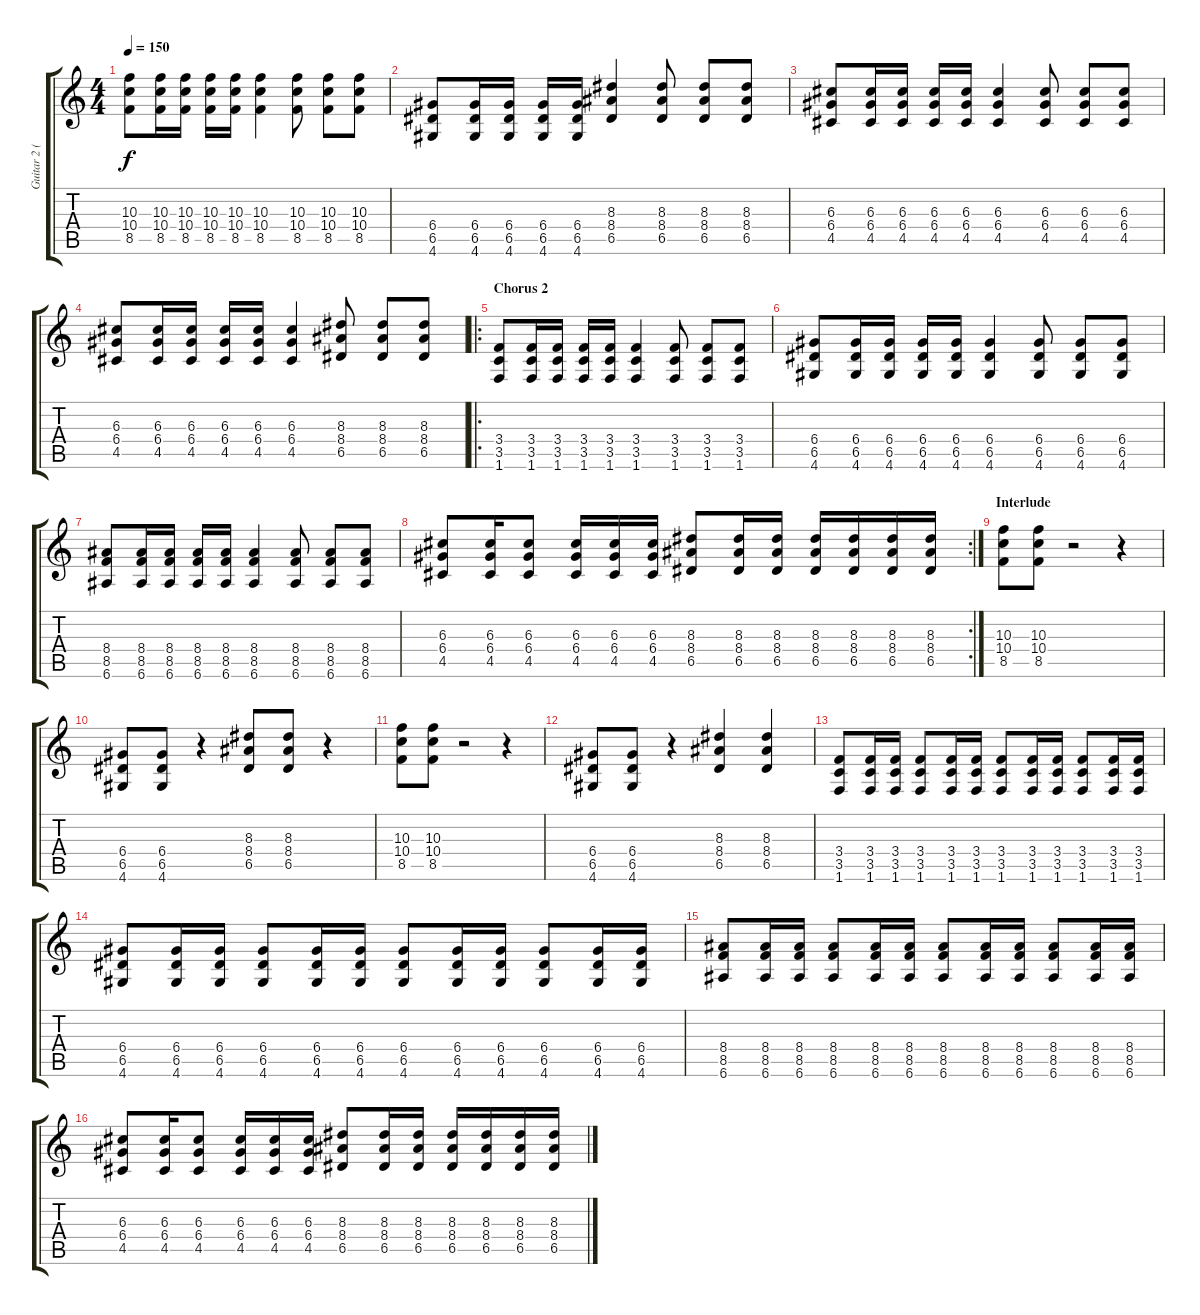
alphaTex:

\track ("Guitar 2 (Noodles)" "Guitar 2 (") {instrument overdrivenguitar}
\staff {score tabs}
\tuning (E4 B3 G3 D3 A2 E2) {hide}
\ts (4 4)
\tempo 150
\clef g2
\ks c
(10.3 10.4 8.5).8{dy f} (10.3 10.4 8.5).16 (10.3 10.4 8.5).16 (10.3 10.4 8.5).16 (10.3 10.4 8.5).16 (10.3 10.4 8.5).4 (10.3 10.4 8.5).8 (10.3 10.4 8.5).8 (10.3 10.4 8.5).8 |
(6.4 6.5 4.6).8 (6.4 6.5 4.6).16 (6.4 6.5 4.6).16 (6.4 6.5 4.6).16 (6.4 6.5 4.6).16 (8.3 8.4 6.5).4 (8.3 8.4 6.5).8 (8.3 8.4 6.5).8 (8.3 8.4 6.5).8 |
(6.3 6.4 4.5).8 (6.3 6.4 4.5).16 (6.3 6.4 4.5).16 (6.3 6.4 4.5).16 (6.3 6.4 4.5).16 (6.3 6.4 4.5).4 (6.3 6.4 4.5).8 (6.3 6.4 4.5).8 (6.3 6.4 4.5).8 |
(6.3 6.4 4.5).8 (6.3 6.4 4.5).16 (6.3 6.4 4.5).16 (6.3 6.4 4.5).16 (6.3 6.4 4.5).16 (6.3 6.4 4.5).4 (8.3 8.4 6.5).8 (8.3 8.4 6.5).8 (8.3 8.4 6.5).8 |
\ro
\section ("" "Chorus 2")
(3.4 3.5 1.6).8 (3.4 3.5 1.6).16 (3.4 3.5 1.6).16 (3.4 3.5 1.6).16 (3.4 3.5 1.6).16 (3.4 3.5 1.6).4 (3.4 3.5 1.6).8 (3.4 3.5 1.6).8 (3.4 3.5 1.6).8 |
(6.4 6.5 4.6).8 (6.4 6.5 4.6).16 (6.4 6.5 4.6).16 (6.4 6.5 4.6).16 (6.4 6.5 4.6).16 (6.4 6.5 4.6).4 (6.4 6.5 4.6).8 (6.4 6.5 4.6).8 (6.4 6.5 4.6).8 |
(8.4 8.5 6.6).8 (8.4 8.5 6.6).16 (8.4 8.5 6.6).16 (8.4 8.5 6.6).16 (8.4 8.5 6.6).16 (8.4 8.5 6.6).4 (8.4 8.5 6.6).8 (8.4 8.5 6.6).8 (8.4 8.5 6.6).8 |
\rc 2
(6.3 6.4 4.5).8 (6.3 6.4 4.5).16 (6.3 6.4 4.5).8 (6.3 6.4 4.5).16 (6.3 6.4 4.5).16 (6.3 6.4 4.5).16 (8.3 8.4 6.5).8 (8.3 8.4 6.5).16 (8.3 8.4 6.5).16 (8.3 8.4 6.5).16 (8.3 8.4 6.5).16 (8.3 8.4 6.5).16 (8.3 8.4 6.5).16 |
\section ("" "Interlude")
(10.3 10.4 8.5).8 (10.3 10.4 8.5).8 r.2 r.4 |
(6.4 6.5 4.6).8 (6.4 6.5 4.6).8 r.4 (8.3 8.4 6.5).8 (8.3 8.4 6.5).8 r.4 |
(10.3 10.4 8.5).8 (10.3 10.4 8.5).8 r.2 r.4 |
(6.4 6.5 4.6).8 (6.4 6.5 4.6).8 r.4 (8.3 8.4 6.5).4 (8.3 8.4 6.5).4 |
(3.4 3.5 1.6).8{volume 8} (3.4 3.5 1.6).16 (3.4 3.5 1.6).16 (3.4 3.5 1.6).8 (3.4 3.5 1.6).16 (3.4 3.5 1.6).16 (3.4 3.5 1.6).8 (3.4 3.5 1.6).16 (3.4 3.5 1.6).16 (3.4 3.5 1.6).8 (3.4 3.5 1.6).16 (3.4 3.5 1.6).16 |
(6.4 6.5 4.6).8 (6.4 6.5 4.6).16 (6.4 6.5 4.6).16 (6.4 6.5 4.6).8 (6.4 6.5 4.6).16 (6.4 6.5 4.6).16 (6.4 6.5 4.6).8 (6.4 6.5 4.6).16 (6.4 6.5 4.6).16 (6.4 6.5 4.6).8 (6.4 6.5 4.6).16 (6.4 6.5 4.6).16 |
(8.4 8.5 6.6).8 (8.4 8.5 6.6).16 (8.4 8.5 6.6).16 (8.4 8.5 6.6).8 (8.4 8.5 6.6).16 (8.4 8.5 6.6).16 (8.4 8.5 6.6).8 (8.4 8.5 6.6).16 (8.4 8.5 6.6).16 (8.4 8.5 6.6).8 (8.4 8.5 6.6).16 (8.4 8.5 6.6).16 |
(6.3 6.4 4.5).8{volume 10} (6.3 6.4 4.5).16 (6.3 6.4 4.5).8 (6.3 6.4 4.5).16 (6.3 6.4 4.5).16 (6.3 6.4 4.5).16 (8.3 8.4 6.5).8 (8.3 8.4 6.5).16 (8.3 8.4 6.5).16 (8.3 8.4 6.5).16 (8.3 8.4 6.5).16 (8.3 8.4 6.5).16 (8.3 8.4 6.5).16
